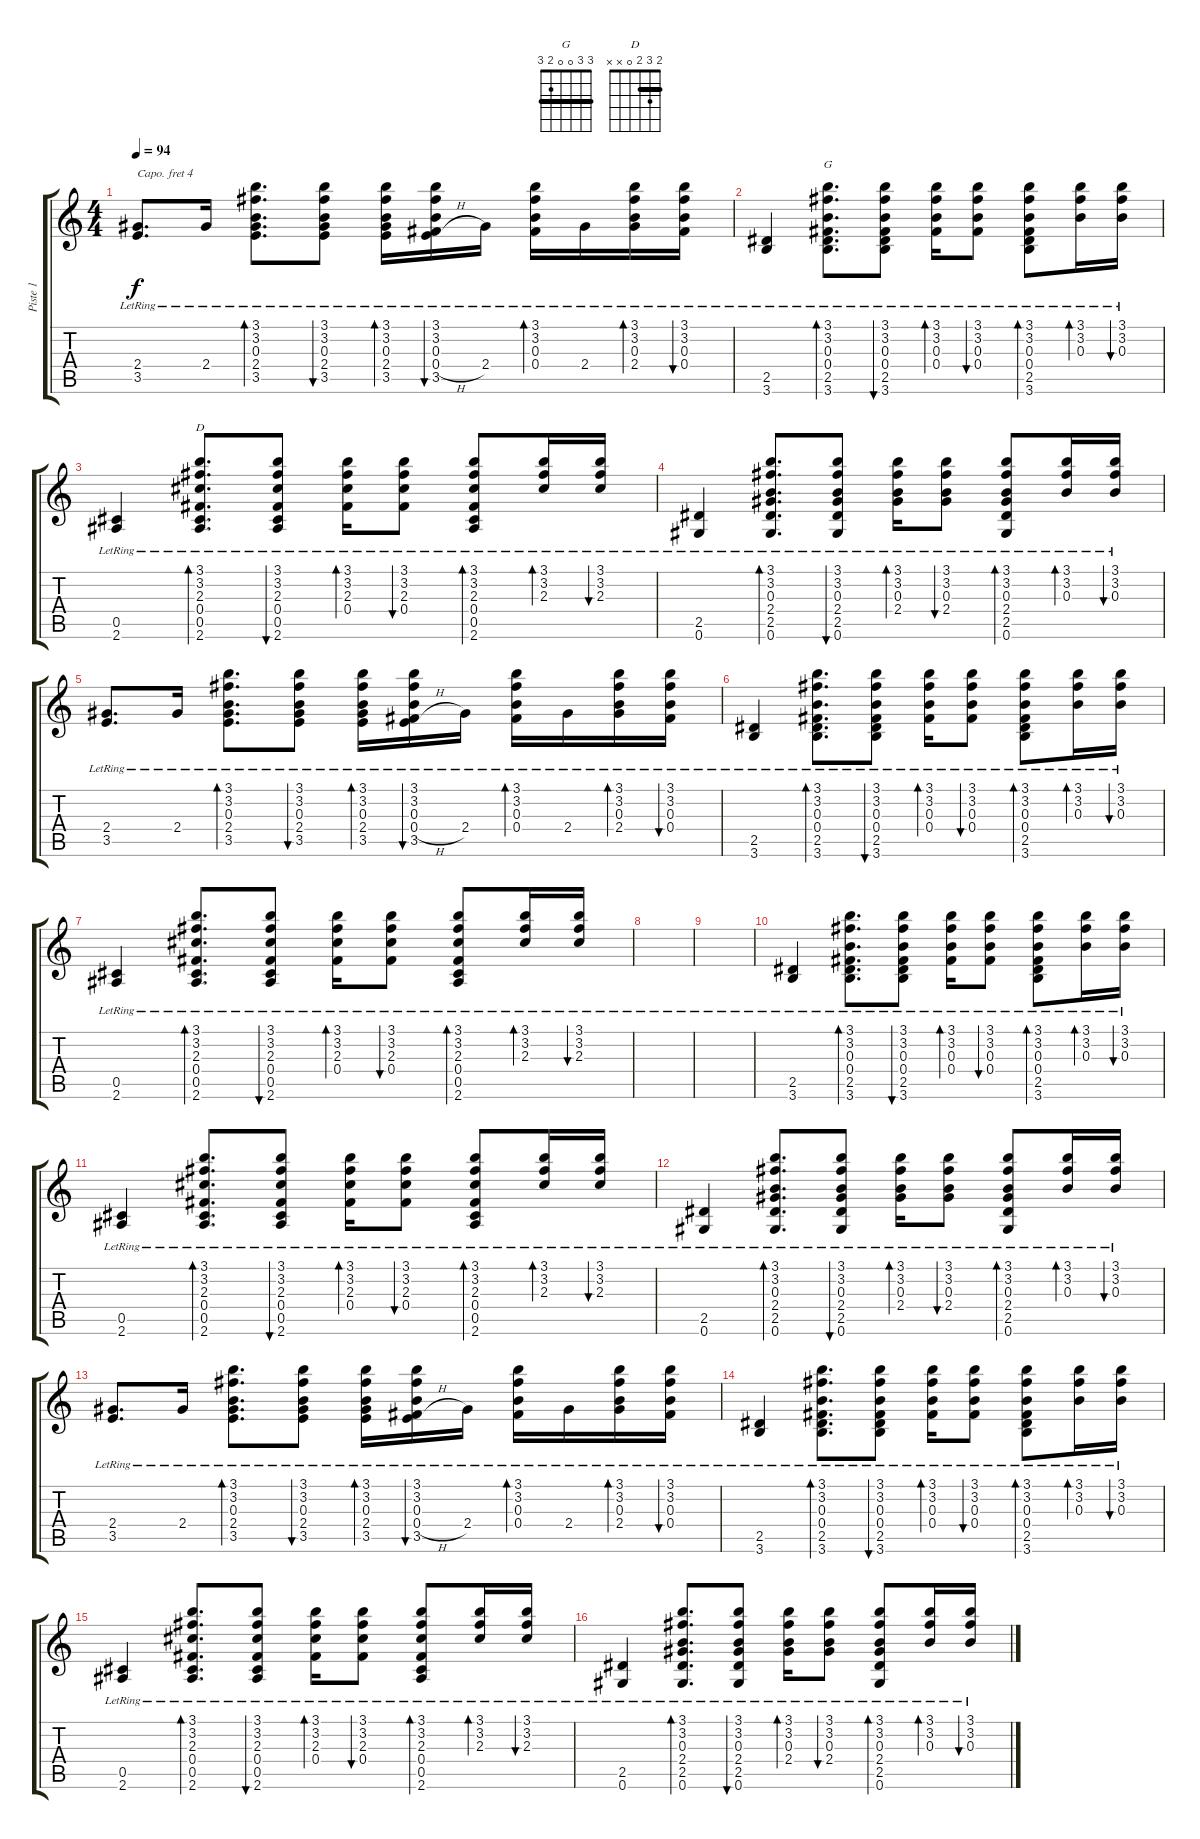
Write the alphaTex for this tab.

\track ("Piste 1" "Piste 1") {instrument acousticguitarsteel}
\staff {score tabs}
\capo 4
\tuning (E4 B3 G3 D3 A2 E2) {hide}
\chord ("G" 3 3 0 0 2 3) {barre 3}
\chord ("D" 2 3 2 0 x x) {barre 2}
\ts (4 4)
\tempo 94
\clef g2
\ks c
(2.4{lr} 3.5{lr}).8{d dy f} 2.4{lr}.16 (3.1{lr} 3.2{lr} 0.3{lr} 2.4{lr} 3.5{lr}).8{d bd 60} (3.1{lr} 3.2{lr} 0.3{lr} 2.4{lr} 3.5{lr}).8{bu 60} (3.1{lr} 3.2{lr} 0.3{lr} 2.4{lr} 3.5{lr}).16{bd 60} (3.1{lr} 3.2{lr} 0.3{lr} 0.4{h lr} 3.5{lr}).16{bu 60} 2.4{lr}.16 (3.1{lr} 3.2{lr} 0.3{lr} 0.4{lr}).16{bd 60} 2.4{lr}.16 (3.1{lr} 3.2{lr} 0.3{lr} 2.4{lr}).16{bd 60} (3.1{lr} 3.2{lr} 0.3{lr} 0.4{lr}).16{bu 60} |
(2.5{lr} 3.6{lr}).4 (3.1{lr} 3.2{lr} 0.3{lr} 0.4{lr} 2.5{lr} 3.6{lr}).8{d bd 60 ch "G"} (3.1{lr} 3.2{lr} 0.3{lr} 0.4{lr} 2.5{lr} 3.6{lr}).8{bu 60} (3.1{lr} 3.2{lr} 0.3{lr} 0.4{lr}).16{bd 60} (3.1{lr} 3.2{lr} 0.3{lr} 0.4{lr}).8{bu 60} (3.1{lr} 3.2{lr} 0.3{lr} 0.4{lr} 2.5{lr} 3.6{lr}).8{bd 60} (3.1{lr} 3.2{lr} 0.3{lr}).16{bd 60} (3.1{lr} 3.2{lr} 0.3{lr}).16{bu 60} |
(0.5{lr} 2.6{lr}).4 (3.1{lr} 3.2{lr} 2.3{lr} 0.4{lr} 0.5{lr} 2.6{lr}).8{d bd 60 ch "D"} (3.1{lr} 3.2{lr} 2.3{lr} 0.4{lr} 0.5{lr} 2.6{lr}).8{bu 60} (3.1{lr} 3.2{lr} 2.3{lr} 0.4{lr}).16{bd 60} (3.1{lr} 3.2{lr} 2.3{lr} 0.4{lr}).8{bu 60} (3.1{lr} 3.2{lr} 2.3{lr} 0.4{lr} 0.5{lr} 2.6{lr}).8{bd 60} (3.1{lr} 3.2{lr} 2.3{lr}).16{bd 60} (3.1{lr} 3.2{lr} 2.3{lr}).16{bu 60} |
(2.5{lr} 0.6{lr}).4 (3.1{lr} 3.2{lr} 0.3{lr} 2.4{lr} 2.5{lr} 0.6{lr}).8{d bd 60} (3.1{lr} 3.2{lr} 0.3{lr} 2.4{lr} 2.5{lr} 0.6{lr}).8{bu 60} (3.1{lr} 3.2{lr} 0.3{lr} 2.4{lr}).16{bd 60} (3.1{lr} 3.2{lr} 0.3{lr} 2.4{lr}).8{bu 60} (3.1{lr} 3.2{lr} 0.3{lr} 2.4{lr} 2.5{lr} 0.6{lr}).8{bd 60} (3.1{lr} 3.2{lr} 0.3{lr}).16{bd 60} (3.1{lr} 3.2{lr} 0.3{lr}).16{bu 60} |
(2.4{lr} 3.5{lr}).8{d} 2.4{lr}.16 (3.1{lr} 3.2{lr} 0.3{lr} 2.4{lr} 3.5{lr}).8{d bd 60} (3.1{lr} 3.2{lr} 0.3{lr} 2.4{lr} 3.5{lr}).8{bu 60} (3.1{lr} 3.2{lr} 0.3{lr} 2.4{lr} 3.5{lr}).16{bd 60} (3.1{lr} 3.2{lr} 0.3{lr} 0.4{h lr} 3.5{lr}).16{bu 60} 2.4{lr}.16 (3.1{lr} 3.2{lr} 0.3{lr} 0.4{lr}).16{bd 60} 2.4{lr}.16 (3.1{lr} 3.2{lr} 0.3{lr} 2.4{lr}).16{bd 60} (3.1{lr} 3.2{lr} 0.3{lr} 0.4{lr}).16{bu 60} |
(2.5{lr} 3.6{lr}).4 (3.1{lr} 3.2{lr} 0.3{lr} 0.4{lr} 2.5{lr} 3.6{lr}).8{d bd 60} (3.1{lr} 3.2{lr} 0.3{lr} 0.4{lr} 2.5{lr} 3.6{lr}).8{bu 60} (3.1{lr} 3.2{lr} 0.3{lr} 0.4{lr}).16{bd 60} (3.1{lr} 3.2{lr} 0.3{lr} 0.4{lr}).8{bu 60} (3.1{lr} 3.2{lr} 0.3{lr} 0.4{lr} 2.5{lr} 3.6{lr}).8{bd 60} (3.1{lr} 3.2{lr} 0.3{lr}).16{bd 60} (3.1{lr} 3.2{lr} 0.3{lr}).16{bu 60} |
(0.5{lr} 2.6{lr}).4 (3.1{lr} 3.2{lr} 2.3{lr} 0.4{lr} 0.5{lr} 2.6{lr}).8{d bd 60} (3.1{lr} 3.2{lr} 2.3{lr} 0.4{lr} 0.5{lr} 2.6{lr}).8{bu 60} (3.1{lr} 3.2{lr} 2.3{lr} 0.4{lr}).16{bd 60} (3.1{lr} 3.2{lr} 2.3{lr} 0.4{lr}).8{bu 60} (3.1{lr} 3.2{lr} 2.3{lr} 0.4{lr} 0.5{lr} 2.6{lr}).8{bd 60} (3.1{lr} 3.2{lr} 2.3{lr}).16{bd 60} (3.1{lr} 3.2{lr} 2.3{lr}).16{bu 60} |
|
|
(2.5{lr} 3.6{lr}).4 (3.1{lr} 3.2{lr} 0.3{lr} 0.4{lr} 2.5{lr} 3.6{lr}).8{d bd 60} (3.1{lr} 3.2{lr} 0.3{lr} 0.4{lr} 2.5{lr} 3.6{lr}).8{bu 60} (3.1{lr} 3.2{lr} 0.3{lr} 0.4{lr}).16{bd 60} (3.1{lr} 3.2{lr} 0.3{lr} 0.4{lr}).8{bu 60} (3.1{lr} 3.2{lr} 0.3{lr} 0.4{lr} 2.5{lr} 3.6{lr}).8{bd 60} (3.1{lr} 3.2{lr} 0.3{lr}).16{bd 60} (3.1{lr} 3.2{lr} 0.3{lr}).16{bu 60} |
(0.5{lr} 2.6{lr}).4 (3.1{lr} 3.2{lr} 2.3{lr} 0.4{lr} 0.5{lr} 2.6{lr}).8{d bd 60} (3.1{lr} 3.2{lr} 2.3{lr} 0.4{lr} 0.5{lr} 2.6{lr}).8{bu 60} (3.1{lr} 3.2{lr} 2.3{lr} 0.4{lr}).16{bd 60} (3.1{lr} 3.2{lr} 2.3{lr} 0.4{lr}).8{bu 60} (3.1{lr} 3.2{lr} 2.3{lr} 0.4{lr} 0.5{lr} 2.6{lr}).8{bd 60} (3.1{lr} 3.2{lr} 2.3{lr}).16{bd 60} (3.1{lr} 3.2{lr} 2.3{lr}).16{bu 60} |
(2.5{lr} 0.6{lr}).4 (3.1{lr} 3.2{lr} 0.3{lr} 2.4{lr} 2.5{lr} 0.6{lr}).8{d bd 60} (3.1{lr} 3.2{lr} 0.3{lr} 2.4{lr} 2.5{lr} 0.6{lr}).8{bu 60} (3.1{lr} 3.2{lr} 0.3{lr} 2.4{lr}).16{bd 60} (3.1{lr} 3.2{lr} 0.3{lr} 2.4{lr}).8{bu 60} (3.1{lr} 3.2{lr} 0.3{lr} 2.4{lr} 2.5{lr} 0.6{lr}).8{bd 60} (3.1{lr} 3.2{lr} 0.3{lr}).16{bd 60} (3.1{lr} 3.2{lr} 0.3{lr}).16{bu 60} |
(2.4{lr} 3.5{lr}).8{d} 2.4{lr}.16 (3.1{lr} 3.2{lr} 0.3{lr} 2.4{lr} 3.5{lr}).8{d bd 60} (3.1{lr} 3.2{lr} 0.3{lr} 2.4{lr} 3.5{lr}).8{bu 60} (3.1{lr} 3.2{lr} 0.3{lr} 2.4{lr} 3.5{lr}).16{bd 60} (3.1{lr} 3.2{lr} 0.3{lr} 0.4{h lr} 3.5{lr}).16{bu 60} 2.4{lr}.16 (3.1{lr} 3.2{lr} 0.3{lr} 0.4{lr}).16{bd 60} 2.4{lr}.16 (3.1{lr} 3.2{lr} 0.3{lr} 2.4{lr}).16{bd 60} (3.1{lr} 3.2{lr} 0.3{lr} 0.4{lr}).16{bu 60} |
(2.5{lr} 3.6{lr}).4 (3.1{lr} 3.2{lr} 0.3{lr} 0.4{lr} 2.5{lr} 3.6{lr}).8{d bd 60} (3.1{lr} 3.2{lr} 0.3{lr} 0.4{lr} 2.5{lr} 3.6{lr}).8{bu 60} (3.1{lr} 3.2{lr} 0.3{lr} 0.4{lr}).16{bd 60} (3.1{lr} 3.2{lr} 0.3{lr} 0.4{lr}).8{bu 60} (3.1{lr} 3.2{lr} 0.3{lr} 0.4{lr} 2.5{lr} 3.6{lr}).8{bd 60} (3.1{lr} 3.2{lr} 0.3{lr}).16{bd 60} (3.1{lr} 3.2{lr} 0.3{lr}).16{bu 60} |
(0.5{lr} 2.6{lr}).4 (3.1{lr} 3.2{lr} 2.3{lr} 0.4{lr} 0.5{lr} 2.6{lr}).8{d bd 60} (3.1{lr} 3.2{lr} 2.3{lr} 0.4{lr} 0.5{lr} 2.6{lr}).8{bu 60} (3.1{lr} 3.2{lr} 2.3{lr} 0.4{lr}).16{bd 60} (3.1{lr} 3.2{lr} 2.3{lr} 0.4{lr}).8{bu 60} (3.1{lr} 3.2{lr} 2.3{lr} 0.4{lr} 0.5{lr} 2.6{lr}).8{bd 60} (3.1{lr} 3.2{lr} 2.3{lr}).16{bd 60} (3.1{lr} 3.2{lr} 2.3{lr}).16{bu 60} |
(2.5{lr} 0.6{lr}).4 (3.1{lr} 3.2{lr} 0.3{lr} 2.4{lr} 2.5{lr} 0.6{lr}).8{d bd 60} (3.1{lr} 3.2{lr} 0.3{lr} 2.4{lr} 2.5{lr} 0.6{lr}).8{bu 60} (3.1{lr} 3.2{lr} 0.3{lr} 2.4{lr}).16{bd 60} (3.1{lr} 3.2{lr} 0.3{lr} 2.4{lr}).8{bu 60} (3.1{lr} 3.2{lr} 0.3{lr} 2.4{lr} 2.5{lr} 0.6{lr}).8{bd 60} (3.1{lr} 3.2{lr} 0.3{lr}).16{bd 60} (3.1{lr} 3.2{lr} 0.3{lr}).16{bu 60}
